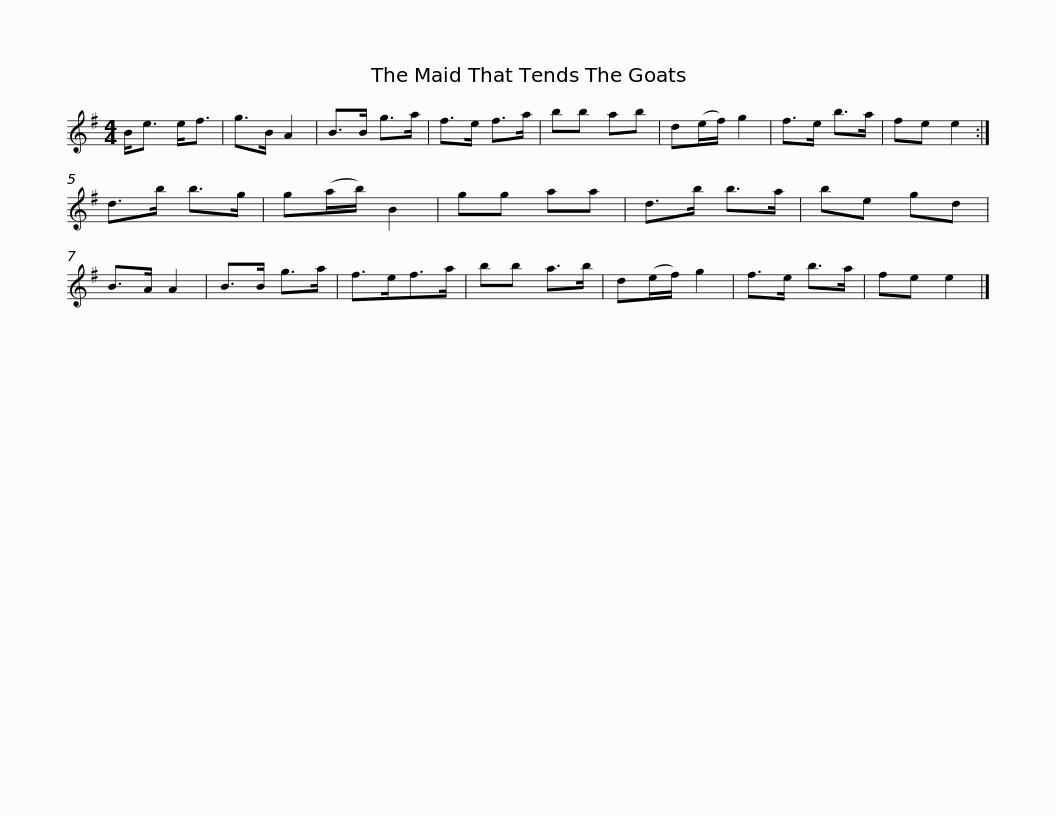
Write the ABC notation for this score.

X:1
L:1/8
M:4/4
I:linebreak $
K:Emin
V:1 treble
V:1
 B<e e<f | g>B A2 | B>B g>a | f>e f>a | bb ab | %5
 d(e/f/) g2 | f>e b>a | fe e2 :| d>b b>g |$ g(a/b/) B2 | %10
 gg aa | d>b b>a | be gd | B>A A2 | B>B g>a | %15
 f>ef>a | bb a>b | d(e/f/) g2 |$ f>e b>a | fe e2 |] %20
